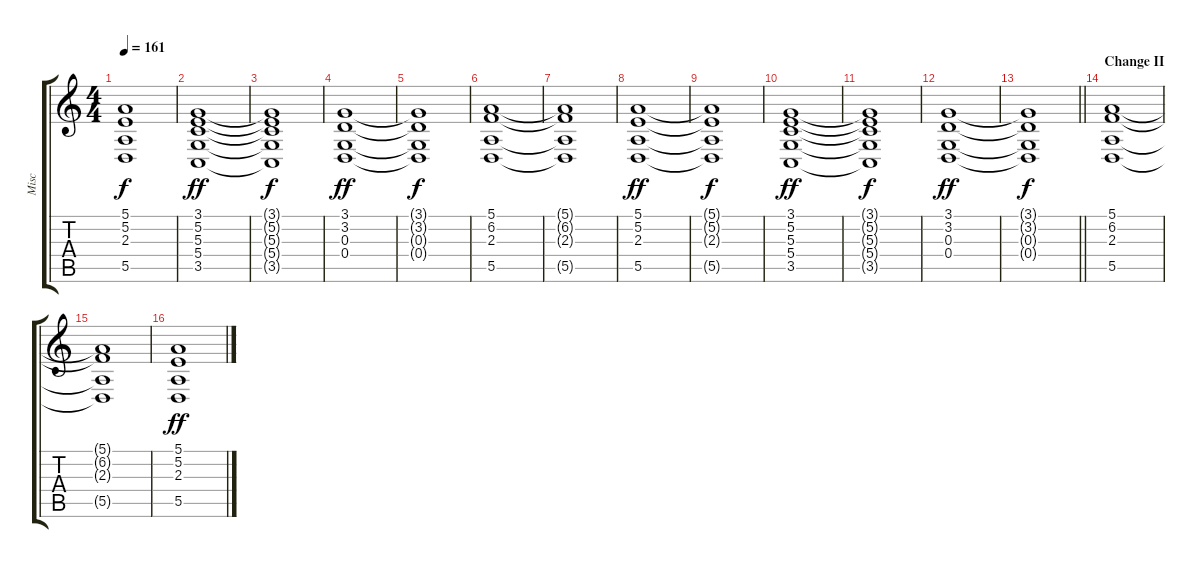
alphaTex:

\track ("Misc" "Misc") {instrument synthstrings2}
\staff {score tabs}
\tuning (E4 B3 G3 D3 A2 E2) {hide}
\ts (4 4)
\tempo 161
\clef g2
\ks c
(5.1{t} 5.2{t} 2.3{t} 5.5{t}).1{dy f} |
(3.1 5.2 5.3 5.4 3.5).1{dy ff} |
(3.1{t} 5.2{t} 5.3{t} 5.4{t} 3.5{t}).1{dy f} |
(3.1 3.2 0.3 0.4).1{dy ff} |
(3.1{t} 3.2{t} 0.3{t} 0.4{t}).1{dy f} |
(5.1 6.2 2.3 5.5).1 |
(5.1{t} 6.2{t} 2.3{t} 5.5{t}).1 |
(5.1 5.2 2.3 5.5).1{dy ff} |
(5.1{t} 5.2{t} 2.3{t} 5.5{t}).1{dy f} |
(3.1 5.2 5.3 5.4 3.5).1{dy ff} |
(3.1{t} 5.2{t} 5.3{t} 5.4{t} 3.5{t}).1{dy f} |
(3.1 3.2 0.3 0.4).1{dy ff} |
\barLineRight lightlight
(3.1{t} 3.2{t} 0.3{t} 0.4{t}).1{dy f} |
\section ("" "Change II")
(5.1 6.2 2.3 5.5).1 |
(5.1{t} 6.2{t} 2.3{t} 5.5{t}).1 |
(5.1 5.2 2.3 5.5).1{dy ff}
